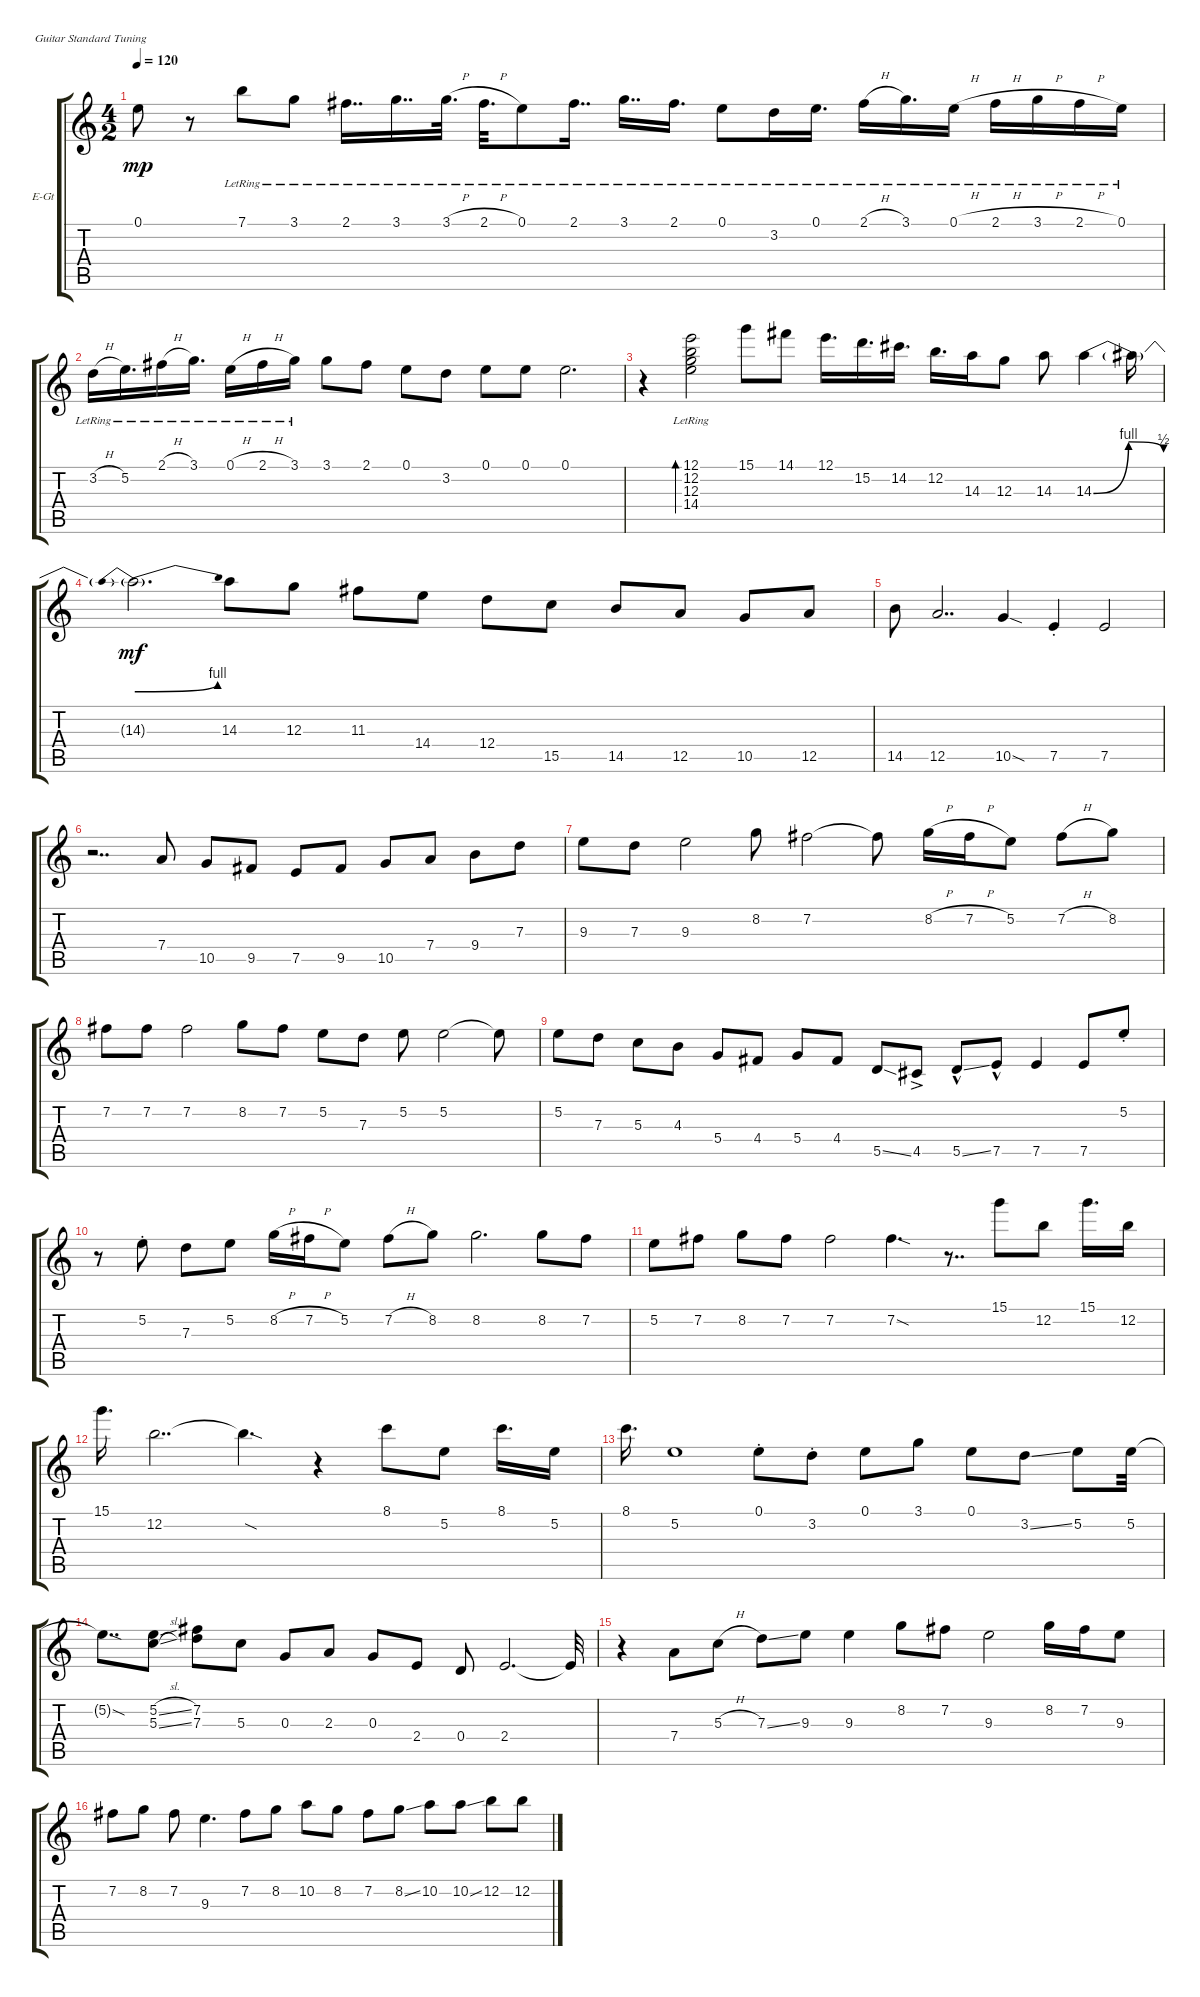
\defaultSystemsLayout 4
\bracketExtendMode groupsimilarinstruments
\firstSystemTrackNameOrientation horizontal
\otherSystemsTrackNameOrientation horizontal
\track ("Lead Guitar" "E-Gt") {instrument overdrivenguitar}
\staff {score tabs}
\tuning (E4 B3 G3 D3 A2 E2)
\ts (4 2)
\tempo 120
\clef g2
\ks c
0.1.8{dy mp} r.8 7.1{lr}.8 3.1{lr}.8 2.1{lr}.16{dd} 3.1{lr}.16{dd} 3.1{h lr}.32{d} 2.1{h lr}.32{d} 0.1{lr}.8 2.1{lr}.16{dd} 3.1{lr}.16{dd} 2.1{lr}.16{d} 0.1{lr}.8 3.2{lr}.16 0.1{lr}.16{d} 2.1{h lr}.16 3.1{lr}.16{d} 0.1{h lr}.16 2.1{h lr}.16 3.1{h lr}.16 2.1{h lr}.16 0.1{lr}.16 |
3.2{h lr}.16 5.2{lr}.16{d} 2.1{h lr}.16 3.1{lr}.16{d} 0.1{h lr}.16 2.1{h lr}.16 3.1{lr}.16 3.1.8 2.1.8 0.1.8 3.2.8 0.1.8 0.1.8 0.1.2{d} |
r.4 (14.4{lr} 12.3{lr} 12.2{lr} 12.1{lr}).2{bd 129} 15.1.8 14.1.8 12.1.16{d} 15.2.16{d} 14.2.16{d} 12.2.16{d} 14.3.16 12.3.8 14.3.8 14.3{be (bendrelease 0 0 10.2 4 20.4 4 29.4 2)}.4 14.3{t}.16 |
14.3{be (prebendbend 0 2 21 4) t}.2{d dy mf} 14.3.8 12.3.8 11.3.8 14.4.8 12.4.8 15.5.8 14.5.8 12.5.8 10.5.8 12.5.8 |
14.5.8 12.5.2{dd} 10.5{sod}.4 7.5{st}.4 7.5.2 |
r.2{dd} 7.4.8 10.5.8 9.5.8 7.5.8 9.5.8 10.5.8 7.4.8 9.4.8 7.3.8 |
9.3.8 7.3.8 9.3.2 8.2.8 7.2.2 7.2{t}.8 8.2{h}.16 7.2{h}.16 5.2.8 7.2{h}.8 8.2.8 |
7.2.8 7.2.8 7.2.2 8.2.8 7.2.8 5.2.8 7.3.8 5.2.8 5.2.2 5.2{t}.8 |
5.2.8 7.3.8 5.3.8 4.3.8 5.4.8 4.4.8 5.4.8 4.4.8 5.5{ss}.8 4.5{ac}.8 5.5{ss hac}.8 7.5{hac}.8 7.5.4 7.5.8 5.2{st}.8 |
r.8 5.2{st}.8 7.3.8 5.2.8 8.2{h}.16 7.2{h}.16 5.2.8 7.2{h}.8 8.2.8 8.2.2{d} 8.2.8 7.2.8 |
5.2.8 7.2.8 8.2.8 7.2.8 7.2.2 7.2{sod}.4{d} r.8{dd} 15.1.8 12.2.8 15.1.16{d} 12.2.16 |
15.1.16{d} 12.2.2{dd} 12.2{sod t}.4{d} r.4 8.1.8 5.2.8 8.1.16{d} 5.2.16 |
8.1.16{d} 5.2.1 0.1{st}.8 3.2{st}.8 0.1.8 3.1.8 0.1.8 3.2{ss}.8 5.2.8 5.2.32 |
5.2{sod t}.8{dd} (5.2{sl} 5.3{sl}).8 (7.2 7.3).8 5.3.8 0.3.8 2.3.8 0.3.8 2.4.8 0.4.8 2.4.2{d} 2.4{t}.32 |
r.4 7.4.8 5.3{h}.8 7.3{ss}.8 9.3.8 9.3.4 8.2.8 7.2.8 9.3.2 8.2.16 7.2.16 9.3.8 |
7.2.8 8.2.8 7.2.8 9.3.4{d} 7.2.8 8.2.8 10.2.8 8.2.8 7.2.8 8.2{ss}.8 10.2.8 10.2{ss}.8 12.2.8 12.2.8
